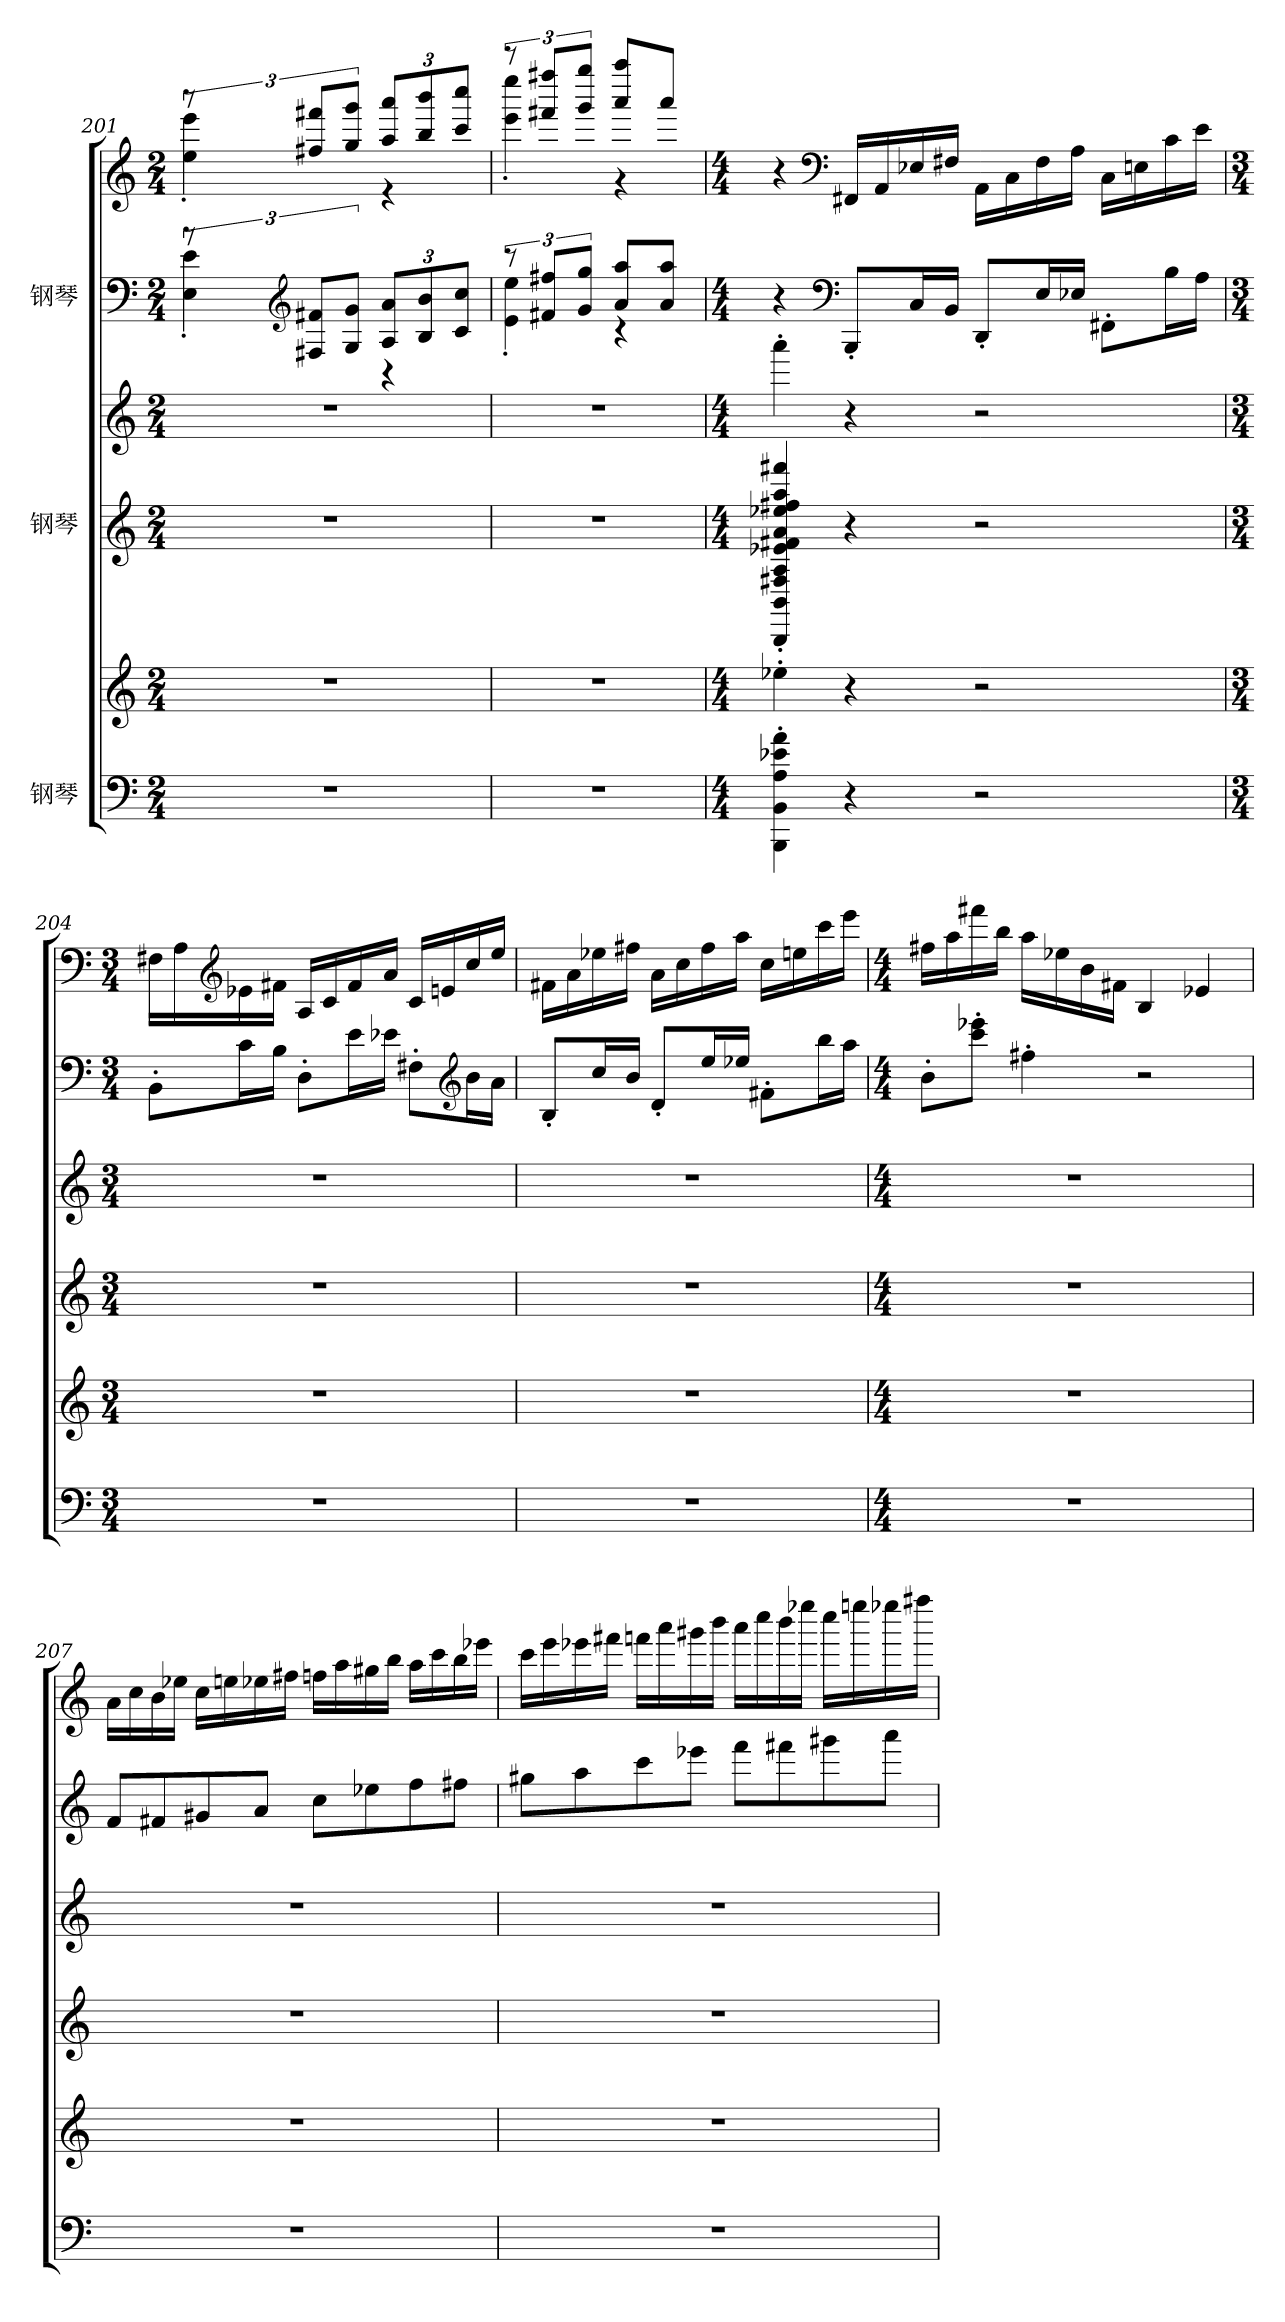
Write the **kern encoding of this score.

**kern	**kern	**kern	**kern	**kern	**kern
*part3	*part3	*part2	*part2	*part1	*part1
*staff6	*staff5	*staff4	*staff3	*staff2	*staff1
*I"钢琴	*	*I"钢琴	*	*I"钢琴	*
!!LO:LB:g=z
*clefF4	*clefG2	*clefG2	*clefG2	*clefF4	*clefG2
*k[]	*k[]	*k[]	*k[]	*k[]	*k[]
*M2/4	*M2/4	*M2/4	*M2/4	*M2/4	*M2/4
=201	=201	=201	=201	=201	=201
*	*	*	*	*^	*^
2r	2r	2r	2r	12r	4E\' 4e\'	12r	4ee\' 4eee\'
*	*	*	*	*clefG2	*	*	*
.	.	.	.	12F#X/ 12f#X/L	.	12ff#X/ 12fff#X/L	.
.	.	.	.	12G/ 12g/J	.	12gg/ 12ggg/J	.
*	*	*	*	*Xbrackettup	*	*Xbrackettup	*
.	.	.	.	12A/ 12a/L	4r	12aa/ 12aaa/L	4r
.	.	.	.	12B/ 12b/	.	12bb/ 12bbb/	.
.	.	.	.	12c/ 12cc/J	.	12ccc/ 12cccc/J	.
=202	=202	=202	=202	=202	=202	=202	=202
*	*	*	*	*brackettup	*	*brackettup	*
2r	2r	2r	2r	12r	4e\' 4ee\'	12r	4eee\' 4eeee\'
.	.	.	.	12f#X/ 12ff#X/L	.	12fff#X/ 12ffff#X/L	.
.	.	.	.	12g/ 12gg/J	.	12ggg/ 12gggg/J	.
.	.	.	.	8a/ 8aa/L	4r	8aaa/ 8aaaa/L	4r
.	.	.	.	8a/ 8aa/J	.	8aaa/J	.
*	*	*	*	*v	*v	*	*
*	*	*	*	*	*v	*v
=203	=203	=203	=203	=203	=203
*M4/4	*M4/4	*M4/4	*M4/4	*M4/4	*M4/4
4BBB\' 4BB\' 4A\' 4e-X\' 4a\'	4ee-X'\	4BBB/' 4BB/' 4F#X/' 4A/' 4e-X/' 4f#X/' 4a/' 4ee-X/' 4ff#X/' 4aa/' 4fff#X/'	4aaa'\	4r	4r
*	*	*	*	*clefF4	*clefF4
4r	4r	4r	4r	8BBB'/L	16FF#X/LL
.	.	.	.	.	16AA/
.	.	.	.	16C/L	16E-X/
.	.	.	.	16BB/JJ	16F#X/JJ
2r	2r	2r	2r	8DD'/L	16AA\LL
.	.	.	.	.	16C\
.	.	.	.	16E/L	16F#\
.	.	.	.	16E-X/JJ	16A\JJ
.	.	.	.	8FF#X'\L	16C\LL
.	.	.	.	.	16En\
.	.	.	.	16B\L	16c\
.	.	.	.	16A\JJ	16e\JJ
!!LO:PB:g=z
=204	=204	=204	=204	=204	=204
*M3/4	*M3/4	*M3/4	*M3/4	*M3/4	*M3/4
2.r	2.r	2.r	2.r	8BB'\L	16F#X\LL
.	.	.	.	.	16A\
*	*	*	*	*	*clefG2
.	.	.	.	16c\L	16e-X\
.	.	.	.	16B\JJ	16f#X\JJ
.	.	.	.	8D'\L	16A/LL
.	.	.	.	.	16c/
.	.	.	.	16e\L	16f#/
.	.	.	.	16e-X\JJ	16a/JJ
.	.	.	.	8F#X'\L	16c/LL
.	.	.	.	.	16en/
*	*	*	*	*clefG2	*
.	.	.	.	16b\L	16cc/
.	.	.	.	16a\JJ	16ee/JJ
=205	=205	=205	=205	=205	=205
2.r	2.r	2.r	2.r	8B'/L	16f#X\LL
.	.	.	.	.	16a\
.	.	.	.	16cc/L	16ee-X\
.	.	.	.	16b/JJ	16ff#X\JJ
.	.	.	.	8d'/L	16a\LL
.	.	.	.	.	16cc\
.	.	.	.	16ee/L	16ff#\
.	.	.	.	16ee-X/JJ	16aa\JJ
.	.	.	.	8f#X'\L	16cc\LL
.	.	.	.	.	16een\
.	.	.	.	16bb\L	16ccc\
.	.	.	.	16aa\JJ	16eee\JJ
!!LO:LB:g=z
=206	=206	=206	=206	=206	=206
*M4/4	*M4/4	*M4/4	*M4/4	*M4/4	*M4/4
1r	1r	1r	1r	8b'\L	16ff#X\LL
.	.	.	.	.	16aa\
.	.	.	.	8ccc\' 8eee-X\'J	16fff#X\
.	.	.	.	.	16bb\JJ
.	.	.	.	4ff#X'\	16aa\LL
.	.	.	.	.	16ee-X\
.	.	.	.	.	16b\
.	.	.	.	.	16f#X\JJ
.	.	.	.	2r	4B/
.	.	.	.	.	4e-X/
=207	=207	=207	=207	=207	=207
1r	1r	1r	1r	8f/L	16a\LL
.	.	.	.	.	16cc\
.	.	.	.	8f#X/	16b\
.	.	.	.	.	16ee-X\JJ
.	.	.	.	8g#X/	16cc\LL
.	.	.	.	.	16een\
.	.	.	.	8a/J	16ee-X\
.	.	.	.	.	16ff#X\JJ
.	.	.	.	8cc\L	16ffn\LL
.	.	.	.	.	16aa\
.	.	.	.	8ee-X\	16gg#X\
.	.	.	.	.	16bb\JJ
.	.	.	.	8ff\	16aa\LL
.	.	.	.	.	16ccc\
.	.	.	.	8ff#X\J	16bb\
.	.	.	.	.	16eee-X\JJ
!!LO:PB:g=z
=208	=208	=208	=208	=208	=208
1r	1r	1r	1r	8gg#X\L	16ccc\LL
.	.	.	.	.	16eee\
.	.	.	.	8aa\	16eee-X\
.	.	.	.	.	16fff#X\JJ
.	.	.	.	8ccc\	16fffn\LL
.	.	.	.	.	16aaa\
.	.	.	.	8eee-X\J	16ggg#X\
.	.	.	.	.	16bbb\JJ
.	.	.	.	8fff\L	16aaa\LL
.	.	.	.	.	16cccc\
.	.	.	.	8fff#X\	16bbb\
.	.	.	.	.	16eeee-X\JJ
.	.	.	.	8ggg#X\	16cccc\LL
.	.	.	.	.	16eeeen\
.	.	.	.	8aaa\J	16eeee-X\
.	.	.	.	.	16ffff#X\JJ
=	=	=	=	=	=
*-	*-	*-	*-	*-	*-
